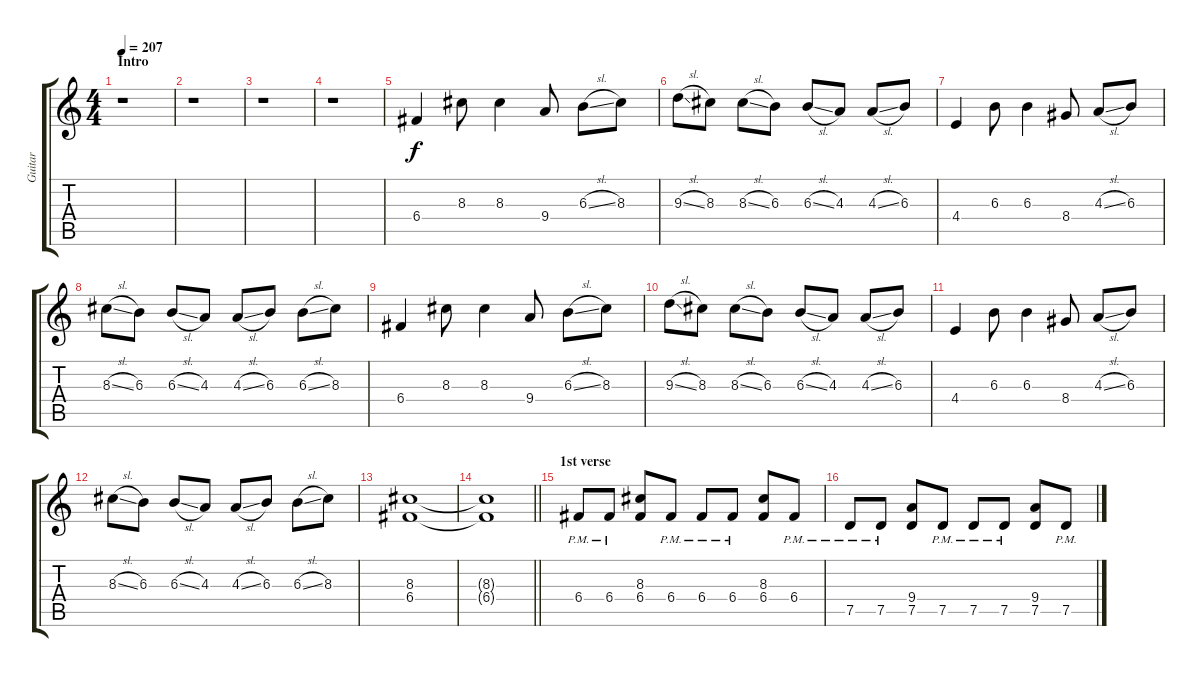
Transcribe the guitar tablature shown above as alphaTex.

\track ("Guitar" "Guitar") {instrument overdrivenguitar}
\staff {score tabs}
\tuning (D4 A3 F3 C3 G2 D2) {hide}
\ts (4 4)
\section ("" "Intro")
\tempo 207
\clef g2
\ks c
r.1{dy f instrument overdrivenguitar} |
r.1 |
r.1 |
r.1 |
6.4.4 8.3.8 8.3.4 9.4.8 6.3{sl}.8 8.3.8 |
9.3{sl}.8 8.3.8 8.3{sl}.8 6.3.8 6.3{sl}.8 4.3.8 4.3{sl}.8 6.3.8 |
4.4.4 6.3.8 6.3.4 8.4.8 4.3{sl}.8 6.3.8 |
8.3{sl}.8 6.3.8 6.3{sl}.8 4.3.8 4.3{sl}.8 6.3.8 6.3{sl}.8 8.3.8 |
6.4.4 8.3.8 8.3.4 9.4.8 6.3{sl}.8 8.3.8 |
9.3{sl}.8 8.3.8 8.3{sl}.8 6.3.8 6.3{sl}.8 4.3.8 4.3{sl}.8 6.3.8 |
4.4.4 6.3.8 6.3.4 8.4.8 4.3{sl}.8 6.3.8 |
8.3{sl}.8 6.3.8 6.3{sl}.8 4.3.8 4.3{sl}.8 6.3.8 6.3{sl}.8 8.3.8 |
(8.3 6.4).1 |
\barLineRight lightlight
(8.3{t} 6.4{t}).1 |
\section ("" "1st verse")
6.4{pm}.8 6.4{pm}.8 (8.3 6.4).8 6.4{pm}.8 6.4{pm}.8 6.4{pm}.8 (8.3 6.4).8 6.4{pm}.8 |
7.5{pm}.8 7.5{pm}.8 (9.4 7.5).8 7.5{pm}.8 7.5{pm}.8 7.5{pm}.8 (9.4 7.5).8 7.5{pm}.8
